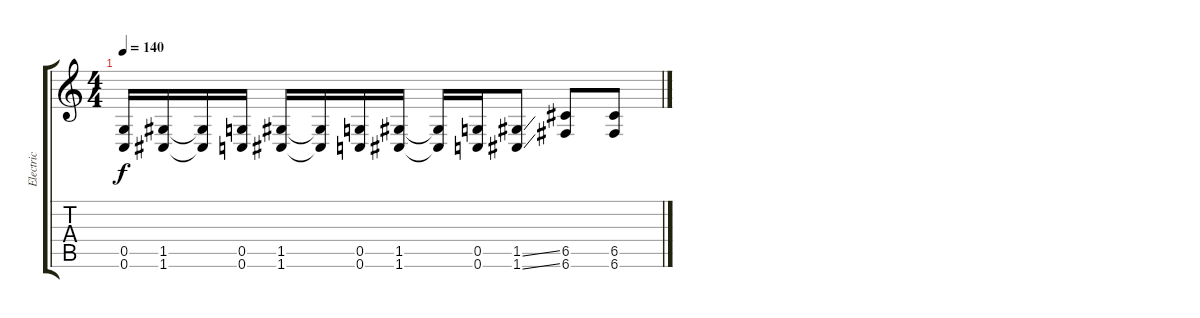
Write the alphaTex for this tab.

\track ("Electric" "Electric") {instrument distortionguitar}
\staff {score tabs}
\tuning (D4 A3 F3 C3 G2 C2) {hide}
\ts (4 4)
\tempo 140
\clef g2
\ks c
(0.5 0.6).16{dy f} (1.5 1.6).16 (1.5{t} 1.6{t}).16 (0.5 0.6).16 (1.5 1.6).16 (1.5{t} 1.6{t}).16 (0.5 0.6).16 (1.5 1.6).16 (1.5{t} 1.6{t}).16 (0.5 0.6).16 (1.5{ss} 1.6{ss}).8 (6.5 6.6).8 (6.5 6.6).8
